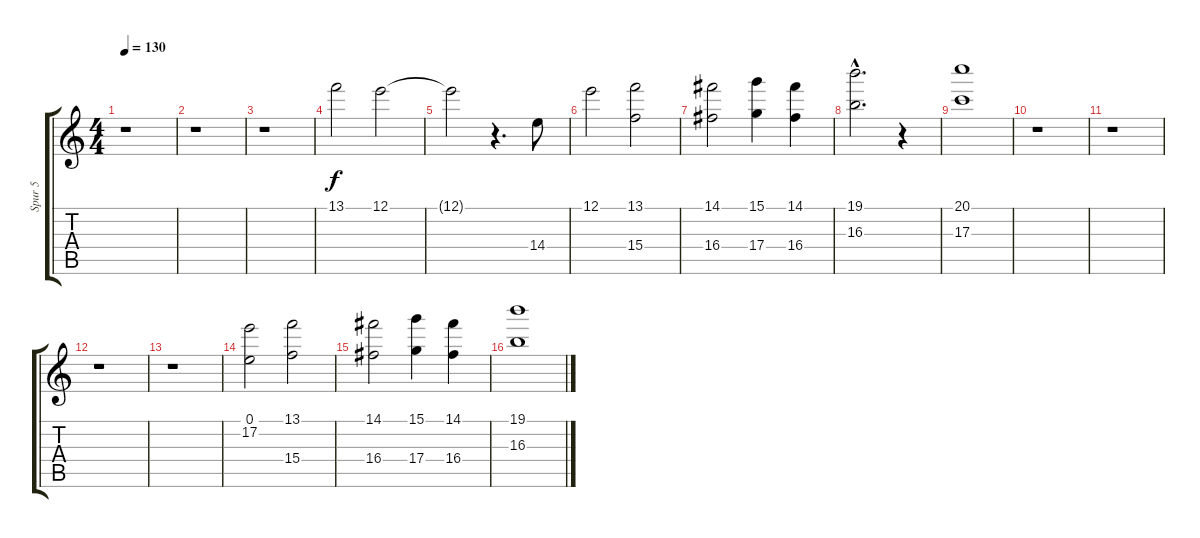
\track ("Spur 5" "Spur 5") {instrument overdrivenguitar}
\staff {score tabs}
\tuning (E4 B3 G3 D3 A2 E2) {hide}
\ts (4 4)
\tempo 130
\clef g2
\ks c
r.1{dy f} |
r.1 |
r.1 |
13.1.2 12.1.2 |
12.1{t}.2 r.4{d} 14.4.8 |
12.1.2 (13.1 15.4).2 |
(14.1 16.4).2 (15.1 17.4).4 (14.1 16.4).4 |
(19.1{hac} 16.3{hac}).2{d} r.4 |
(20.1 17.3).1 |
r.1 |
r.1 |
r.1 |
r.1 |
(0.1 17.2).2 (13.1 15.4).2 |
(14.1 16.4).2 (15.1 17.4).4 (14.1 16.4).4 |
(19.1 16.3).1
